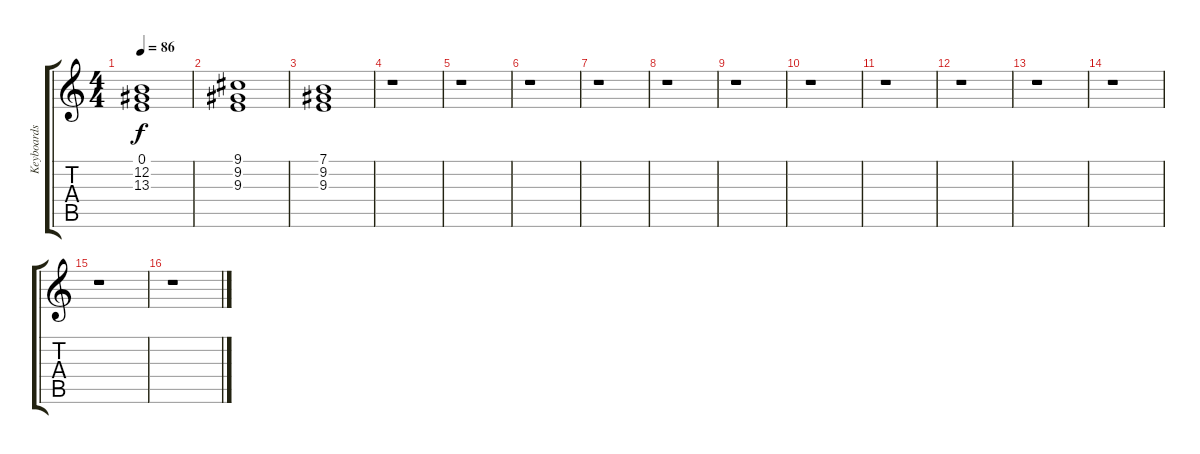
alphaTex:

\track ("Keyboards" "Keyboards") {instrument fx4atmosphere}
\staff {score tabs}
\tuning (E4 B3 G3 D3 A2 E2) {hide}
\ts (4 4)
\tempo 86
\clef g2
\ks c
(0.1 12.2 13.3).1{dy f} |
(9.1 9.2 9.3).1 |
(7.1 9.2 9.3).1 |
r.1 |
r.1 |
r.1 |
r.1 |
r.1 |
r.1 |
r.1 |
r.1 |
r.1 |
r.1 |
r.1 |
r.1 |
r.1
